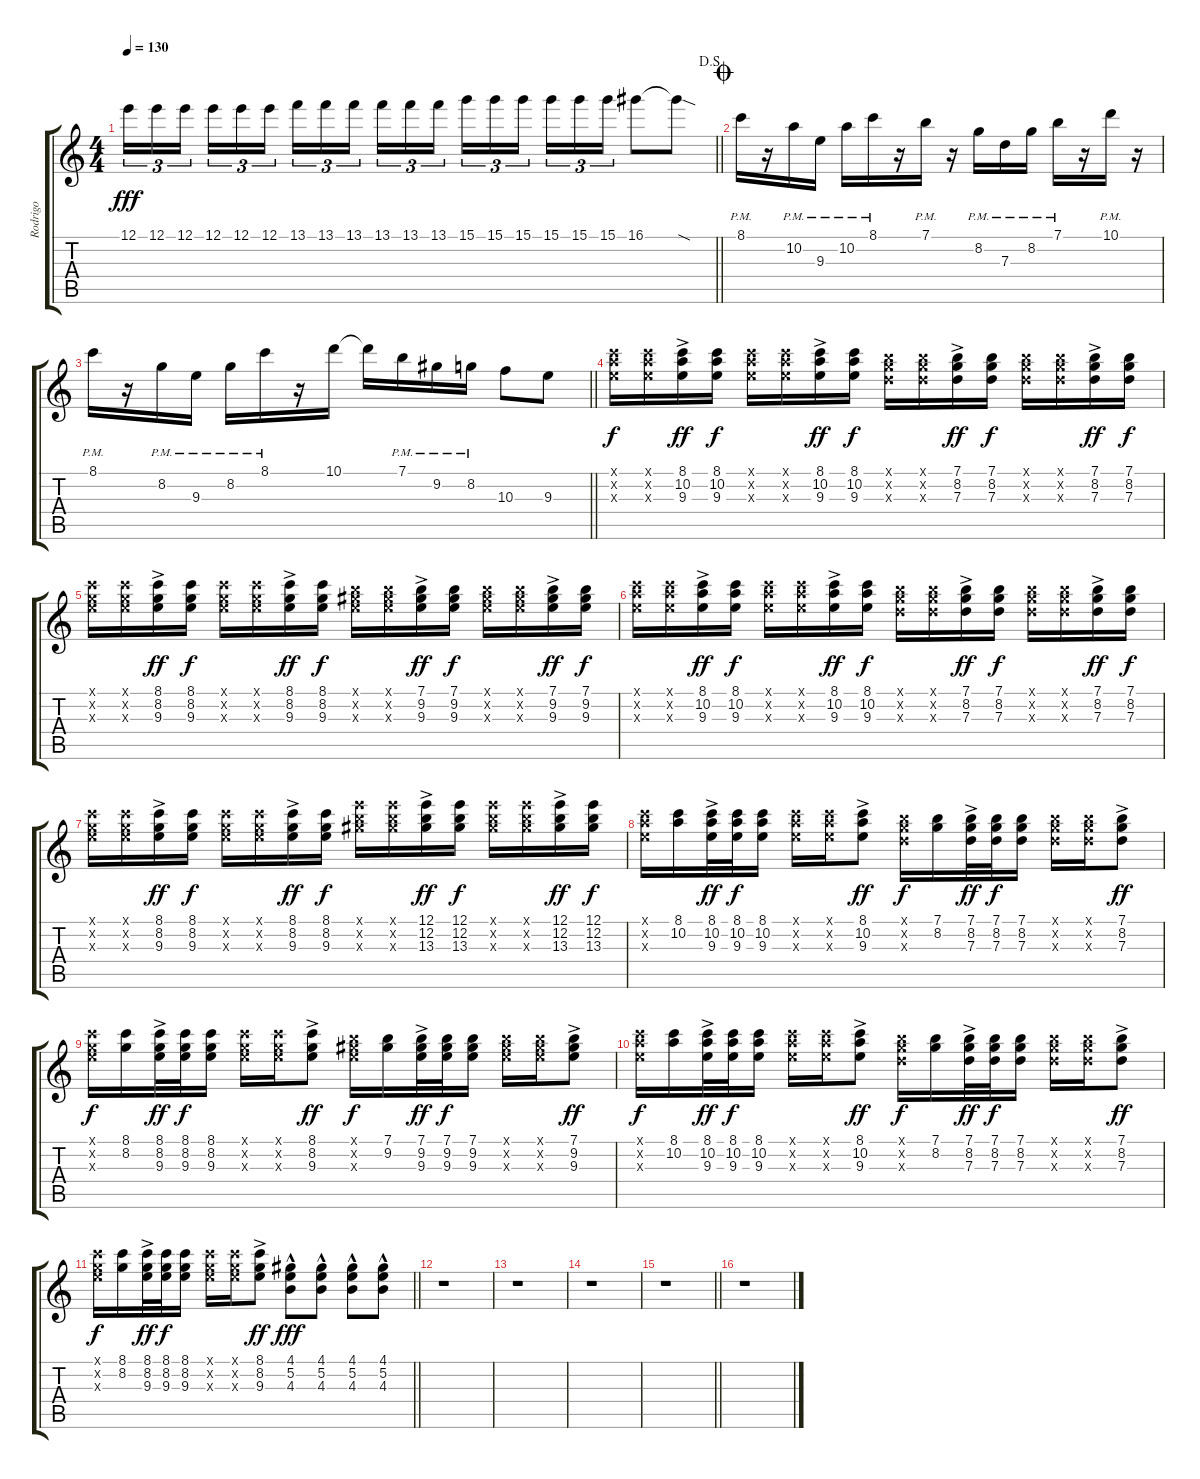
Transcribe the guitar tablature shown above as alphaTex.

\track ("Rodrigo" "Rodrigo") {instrument acousticguitarnylon}
\staff {score tabs}
\tuning (E4 B3 G3 D3 A2 E2) {hide}
\ts (4 4)
\jump dalsegno
\tempo 130
\clef g2
\barLineRight lightlight
\ks c
12.1.16{tu (3 2) dy fff} 12.1.16{tu (3 2)} 12.1.16{tu (3 2) beam splitsecondary} 12.1.16{tu (3 2)} 12.1.16{tu (3 2)} 12.1.16{tu (3 2)} 13.1.16{tu (3 2)} 13.1.16{tu (3 2)} 13.1.16{tu (3 2) beam splitsecondary} 13.1.16{tu (3 2)} 13.1.16{tu (3 2)} 13.1.16{tu (3 2)} 15.1.16{tu (3 2)} 15.1.16{tu (3 2)} 15.1.16{tu (3 2) beam splitsecondary} 15.1.16{tu (3 2)} 15.1.16{tu (3 2)} 15.1.16{tu (3 2)} 16.1.8 16.1{sod t}.8 |
\jump coda
8.1{pm}.16 r.16 10.2{pm}.16 9.3{pm}.16 10.2{pm}.16 8.1{pm}.16 r.16 7.1{pm}.16 r.16 8.2{pm}.16 7.3{pm}.16 8.2{pm}.16 7.1{pm}.16 r.16 10.1{pm}.16 r.16 |
\barLineRight lightlight
8.1{pm}.16 r.16 8.2{pm}.16 9.3{pm}.16 8.2{pm}.16 8.1{pm}.16 r.16 10.1.16 10.1{t}.16 7.1{pm}.16 9.2{pm}.16 8.2{pm}.16 10.3.8 9.3.8 |
(8.1{x} 10.2{x} 9.3{x}).16{dy f} (8.1{x} 10.2{x} 9.3{x}).16 (8.1{ac} 10.2{ac} 9.3{ac}).16{dy ff} (8.1 10.2 9.3).16{dy f} (8.1{x} 10.2{x} 9.3{x}).16 (8.1{x} 10.2{x} 9.3{x}).16 (8.1{ac} 10.2{ac} 9.3{ac}).16{dy ff} (8.1 10.2 9.3).16{dy f} (7.1{x} 8.2{x} 7.3{x}).16 (7.1{x} 8.2{x} 7.3{x}).16 (7.1{ac} 8.2{ac} 7.3{ac}).16{dy ff} (7.1 8.2 7.3).16{dy f} (7.1{x} 8.2{x} 7.3{x}).16 (7.1{x} 8.2{x} 7.3{x}).16 (7.1{ac} 8.2{ac} 7.3{ac}).16{dy ff} (7.1 8.2 7.3).16{dy f} |
(8.1{x} 8.2{x} 9.3{x}).16 (8.1{x} 8.2{x} 9.3{x}).16 (8.1{ac} 8.2{ac} 9.3{ac}).16{dy ff} (8.1 8.2 9.3).16{dy f} (8.1{x} 8.2{x} 9.3{x}).16 (8.1{x} 8.2{x} 9.3{x}).16 (8.1{ac} 8.2{ac} 9.3{ac}).16{dy ff} (8.1 8.2 9.3).16{dy f} (7.1{x} 9.2{x} 9.3{x}).16 (7.1{x} 9.2{x} 9.3{x}).16 (7.1{ac} 9.2{ac} 9.3{ac}).16{dy ff} (7.1 9.2 9.3).16{dy f} (7.1{x} 9.2{x} 9.3{x}).16 (7.1{x} 9.2{x} 9.3{x}).16 (7.1{ac} 9.2{ac} 9.3{ac}).16{dy ff} (7.1 9.2 9.3).16{dy f} |
(8.1{x} 10.2{x} 9.3{x}).16 (8.1{x} 10.2{x} 9.3{x}).16 (8.1{ac} 10.2{ac} 9.3{ac}).16{dy ff} (8.1 10.2 9.3).16{dy f} (8.1{x} 10.2{x} 9.3{x}).16 (8.1{x} 10.2{x} 9.3{x}).16 (8.1{ac} 10.2{ac} 9.3{ac}).16{dy ff} (8.1 10.2 9.3).16{dy f} (7.1{x} 8.2{x} 7.3{x}).16 (7.1{x} 8.2{x} 7.3{x}).16 (7.1{ac} 8.2{ac} 7.3{ac}).16{dy ff} (7.1 8.2 7.3).16{dy f} (7.1{x} 8.2{x} 7.3{x}).16 (7.1{x} 8.2{x} 7.3{x}).16 (7.1{ac} 8.2{ac} 7.3{ac}).16{dy ff} (7.1 8.2 7.3).16{dy f} |
(8.1{x} 8.2{x} 9.3{x}).16 (8.1{x} 8.2{x} 9.3{x}).16 (8.1{ac} 8.2{ac} 9.3{ac}).16{dy ff} (8.1 8.2 9.3).16{dy f} (8.1{x} 8.2{x} 9.3{x}).16 (8.1{x} 8.2{x} 9.3{x}).16 (8.1{ac} 8.2{ac} 9.3{ac}).16{dy ff} (8.1 8.2 9.3).16{dy f} (12.1{x} 12.2{x} 13.3{x}).16 (12.1{x} 12.2{x} 13.3{x}).16 (12.1{ac} 12.2{ac} 13.3{ac}).16{dy ff} (12.1 12.2 13.3).16{dy f} (12.1{x} 12.2{x} 13.3{x}).16 (12.1{x} 12.2{x} 13.3{x}).16 (12.1{ac} 12.2{ac} 13.3{ac}).16{dy ff} (12.1 12.2 13.3).16{dy f} |
(8.1{x} 10.2{x} 9.3{x}).16 (8.1 10.2).16 (8.1{ac} 10.2{ac} 9.3{ac}).32{dy ff} (8.1 10.2 9.3).32{dy f} (8.1 10.2 9.3).16 (8.1{x} 10.2{x} 9.3{x}).16 (8.1{x} 10.2{x} 9.3{x}).16 (8.1{ac} 10.2{ac} 9.3{ac}).8{dy ff} (7.1{x} 8.2{x} 7.3{x}).16{dy f} (7.1 8.2).16 (7.1{ac} 8.2{ac} 7.3{ac}).32{dy ff} (7.1 8.2 7.3).32{dy f} (7.1 8.2 7.3).16 (7.1{x} 8.2{x} 7.3{x}).16 (7.1{x} 8.2{x} 7.3{x}).16 (7.1{ac} 8.2{ac} 7.3{ac}).8{dy ff} |
(8.1{x} 8.2{x} 9.3{x}).16{dy f} (8.1 8.2).16 (8.1{ac} 8.2{ac} 9.3{ac}).32{dy ff} (8.1 8.2 9.3).32{dy f} (8.1 8.2 9.3).16 (8.1{x} 8.2{x} 9.3{x}).16 (8.1{x} 8.2{x} 9.3{x}).16 (8.1{ac} 8.2{ac} 9.3{ac}).8{dy ff} (7.1{x} 9.2{x} 9.3{x}).16{dy f} (7.1 9.2).16 (7.1{ac} 9.2{ac} 9.3{ac}).32{dy ff} (7.1 9.2 9.3).32{dy f} (7.1 9.2 9.3).16 (7.1{x} 9.2{x} 9.3{x}).16 (7.1{x} 9.2{x} 9.3{x}).16 (7.1{ac} 9.2{ac} 9.3{ac}).8{dy ff} |
(8.1{x} 10.2{x} 9.3{x}).16{dy f} (8.1 10.2).16 (8.1{ac} 10.2{ac} 9.3{ac}).32{dy ff} (8.1 10.2 9.3).32{dy f} (8.1 10.2 9.3).16 (8.1{x} 10.2{x} 9.3{x}).16 (8.1{x} 10.2{x} 9.3{x}).16 (8.1{ac} 10.2{ac} 9.3{ac}).8{dy ff} (7.1{x} 8.2{x} 7.3{x}).16{dy f} (7.1 8.2).16 (7.1{ac} 8.2{ac} 7.3{ac}).32{dy ff} (7.1 8.2 7.3).32{dy f} (7.1 8.2 7.3).16 (7.1{x} 8.2{x} 7.3{x}).16 (7.1{x} 8.2{x} 7.3{x}).16 (7.1{ac} 8.2{ac} 7.3{ac}).8{dy ff} |
\barLineRight lightlight
(8.1{x} 8.2{x} 9.3{x}).16{dy f} (8.1 8.2).16 (8.1{ac} 8.2{ac} 9.3{ac}).32{dy ff} (8.1 8.2 9.3).32{dy f} (8.1 8.2 9.3).16 (8.1{x} 8.2{x} 9.3{x}).16 (8.1{x} 8.2{x} 9.3{x}).16 (8.1{ac} 8.2{ac} 9.3{ac}).8{dy ff} (4.1{hac} 5.2{hac} 4.3{hac}).8{dy fff} (4.1{hac} 5.2{hac} 4.3{hac}).8 (4.1{hac} 5.2{hac} 4.3{hac}).8 (4.1{hac} 5.2{hac} 4.3{hac}).8 |
r.1 |
r.1 |
r.1 |
\barLineRight lightlight
r.1 |
r.1
